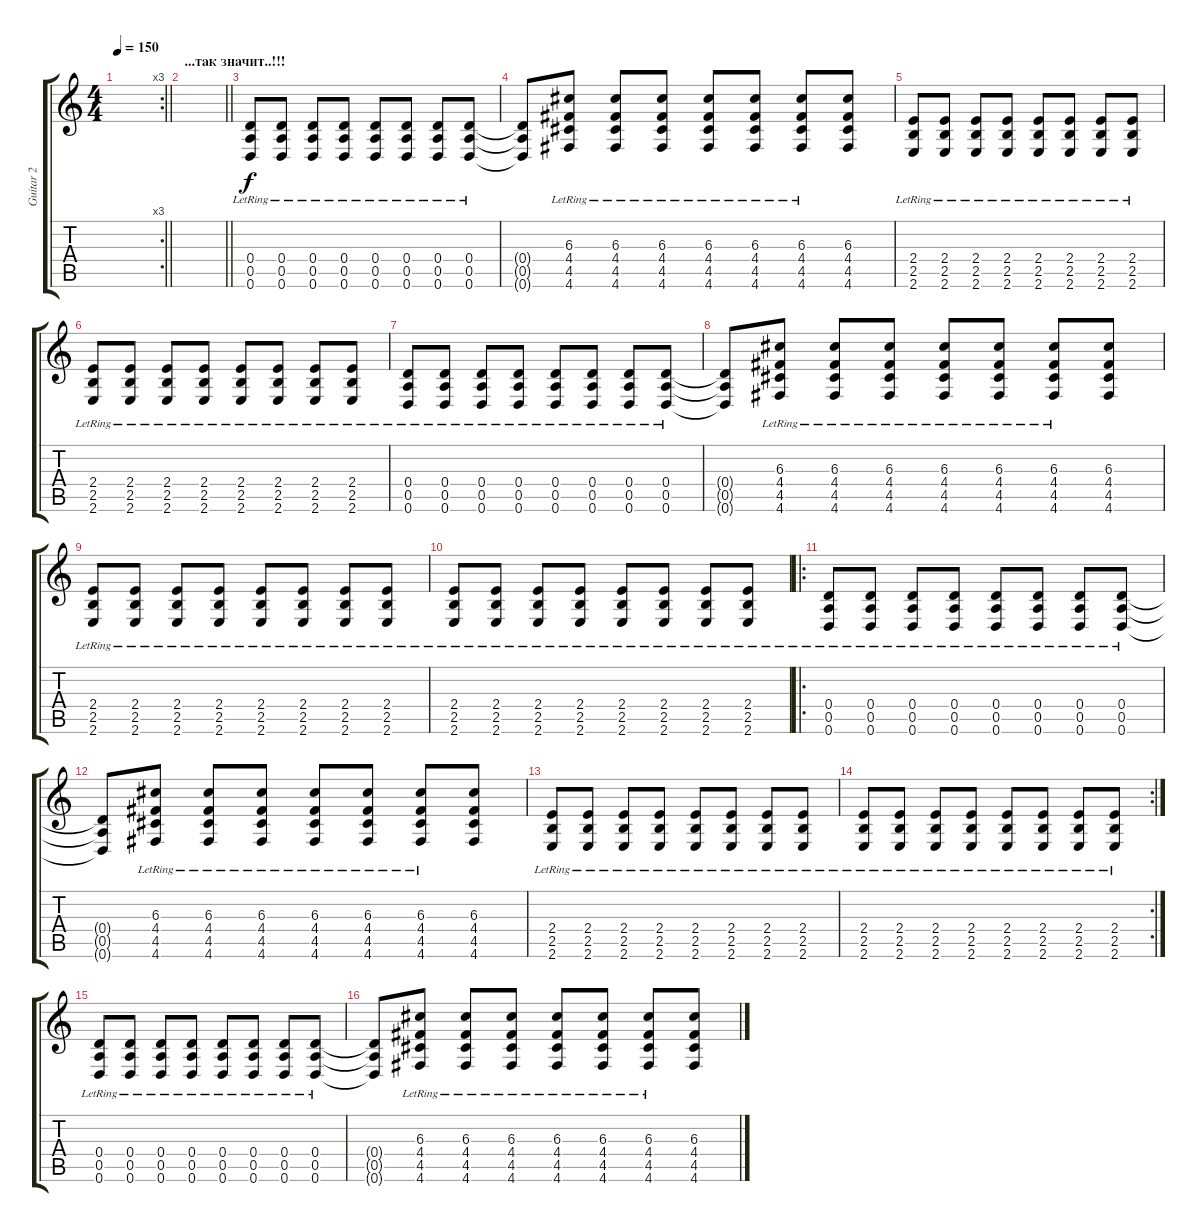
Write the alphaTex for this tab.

\track ("Guitar 2" "Guitar 2") {instrument distortionguitar}
\staff {score tabs}
\tuning (E4 B3 G3 D3 A2 D2) {hide}
\rc 3
\ts (4 4)
\tempo 150
\clef g2
\barLineRight lightlight
\ks c
|
\section ("" "...так значит..!!!")
\barLineRight lightlight
|
(0.4{lr} 0.5{lr} 0.6{lr}).8 (0.4{lr} 0.5{lr} 0.6{lr}).8 (0.4{lr} 0.5{lr} 0.6{lr}).8 (0.4{lr} 0.5{lr} 0.6{lr}).8 (0.4{lr} 0.5{lr} 0.6{lr}).8 (0.4{lr} 0.5{lr} 0.6{lr}).8 (0.4{lr} 0.5{lr} 0.6{lr}).8 (0.4{lr} 0.5{lr} 0.6{lr}).8 |
(0.4{t} 0.5{t} 0.6{t}).8 (6.3{lr} 4.4 4.5 4.6).8 (6.3{lr} 4.4 4.5 4.6).8 (6.3{lr} 4.4 4.5 4.6).8 (6.3{lr} 4.4 4.5 4.6).8 (6.3{lr} 4.4 4.5 4.6).8 (6.3{lr} 4.4 4.5 4.6).8 (6.3 4.4 4.5 4.6).8 |
(2.4{lr} 2.5{lr} 2.6{lr}).8 (2.4{lr} 2.5{lr} 2.6{lr}).8 (2.4{lr} 2.5{lr} 2.6{lr}).8 (2.4{lr} 2.5{lr} 2.6{lr}).8 (2.4{lr} 2.5{lr} 2.6{lr}).8 (2.4{lr} 2.5{lr} 2.6{lr}).8 (2.4{lr} 2.5{lr} 2.6{lr}).8 (2.4{lr} 2.5{lr} 2.6{lr}).8 |
(2.4{lr} 2.5{lr} 2.6{lr}).8 (2.4{lr} 2.5{lr} 2.6{lr}).8 (2.4{lr} 2.5{lr} 2.6{lr}).8 (2.4{lr} 2.5{lr} 2.6{lr}).8 (2.4{lr} 2.5{lr} 2.6{lr}).8 (2.4{lr} 2.5{lr} 2.6{lr}).8 (2.4{lr} 2.5{lr} 2.6{lr}).8 (2.4{lr} 2.5{lr} 2.6{lr}).8 |
(0.4{lr} 0.5{lr} 0.6{lr}).8 (0.4{lr} 0.5{lr} 0.6{lr}).8 (0.4{lr} 0.5{lr} 0.6{lr}).8 (0.4{lr} 0.5{lr} 0.6{lr}).8 (0.4{lr} 0.5{lr} 0.6{lr}).8 (0.4{lr} 0.5{lr} 0.6{lr}).8 (0.4{lr} 0.5{lr} 0.6{lr}).8 (0.4{lr} 0.5{lr} 0.6{lr}).8 |
(0.4{t} 0.5{t} 0.6{t}).8 (6.3{lr} 4.4 4.5 4.6).8 (6.3{lr} 4.4 4.5 4.6).8 (6.3{lr} 4.4 4.5 4.6).8 (6.3{lr} 4.4 4.5 4.6).8 (6.3{lr} 4.4 4.5 4.6).8 (6.3{lr} 4.4 4.5 4.6).8 (6.3 4.4 4.5 4.6).8 |
(2.4{lr} 2.5{lr} 2.6{lr}).8 (2.4{lr} 2.5{lr} 2.6{lr}).8 (2.4{lr} 2.5{lr} 2.6{lr}).8 (2.4{lr} 2.5{lr} 2.6{lr}).8 (2.4{lr} 2.5{lr} 2.6{lr}).8 (2.4{lr} 2.5{lr} 2.6{lr}).8 (2.4{lr} 2.5{lr} 2.6{lr}).8 (2.4{lr} 2.5{lr} 2.6{lr}).8 |
(2.4{lr} 2.5{lr} 2.6{lr}).8 (2.4{lr} 2.5{lr} 2.6{lr}).8 (2.4{lr} 2.5{lr} 2.6{lr}).8 (2.4{lr} 2.5{lr} 2.6{lr}).8 (2.4{lr} 2.5{lr} 2.6{lr}).8 (2.4{lr} 2.5{lr} 2.6{lr}).8 (2.4{lr} 2.5{lr} 2.6{lr}).8 (2.4{lr} 2.5{lr} 2.6{lr}).8 |
\ro
(0.4{lr} 0.5{lr} 0.6{lr}).8 (0.4{lr} 0.5{lr} 0.6{lr}).8 (0.4{lr} 0.5{lr} 0.6{lr}).8 (0.4{lr} 0.5{lr} 0.6{lr}).8 (0.4{lr} 0.5{lr} 0.6{lr}).8 (0.4{lr} 0.5{lr} 0.6{lr}).8 (0.4{lr} 0.5{lr} 0.6{lr}).8 (0.4{lr} 0.5{lr} 0.6{lr}).8 |
(0.4{t} 0.5{t} 0.6{t}).8 (6.3{lr} 4.4 4.5 4.6).8 (6.3{lr} 4.4 4.5 4.6).8 (6.3{lr} 4.4 4.5 4.6).8 (6.3{lr} 4.4 4.5 4.6).8 (6.3{lr} 4.4 4.5 4.6).8 (6.3{lr} 4.4 4.5 4.6).8 (6.3 4.4 4.5 4.6).8 |
(2.4{lr} 2.5{lr} 2.6{lr}).8 (2.4{lr} 2.5{lr} 2.6{lr}).8 (2.4{lr} 2.5{lr} 2.6{lr}).8 (2.4{lr} 2.5{lr} 2.6{lr}).8 (2.4{lr} 2.5{lr} 2.6{lr}).8 (2.4{lr} 2.5{lr} 2.6{lr}).8 (2.4{lr} 2.5{lr} 2.6{lr}).8 (2.4{lr} 2.5{lr} 2.6{lr}).8 |
\rc 2
(2.4{lr} 2.5{lr} 2.6{lr}).8 (2.4{lr} 2.5{lr} 2.6{lr}).8 (2.4{lr} 2.5{lr} 2.6{lr}).8 (2.4{lr} 2.5{lr} 2.6{lr}).8 (2.4{lr} 2.5{lr} 2.6{lr}).8 (2.4{lr} 2.5{lr} 2.6{lr}).8 (2.4{lr} 2.5{lr} 2.6{lr}).8 (2.4{lr} 2.5{lr} 2.6{lr}).8 |
(0.4{lr} 0.5{lr} 0.6{lr}).8 (0.4{lr} 0.5{lr} 0.6{lr}).8 (0.4{lr} 0.5{lr} 0.6{lr}).8 (0.4{lr} 0.5{lr} 0.6{lr}).8 (0.4{lr} 0.5{lr} 0.6{lr}).8 (0.4{lr} 0.5{lr} 0.6{lr}).8 (0.4{lr} 0.5{lr} 0.6{lr}).8 (0.4{lr} 0.5{lr} 0.6{lr}).8 |
(0.4{t} 0.5{t} 0.6{t}).8 (6.3{lr} 4.4 4.5 4.6).8 (6.3{lr} 4.4 4.5 4.6).8 (6.3{lr} 4.4 4.5 4.6).8 (6.3{lr} 4.4 4.5 4.6).8 (6.3{lr} 4.4 4.5 4.6).8 (6.3{lr} 4.4 4.5 4.6).8 (6.3 4.4 4.5 4.6).8
